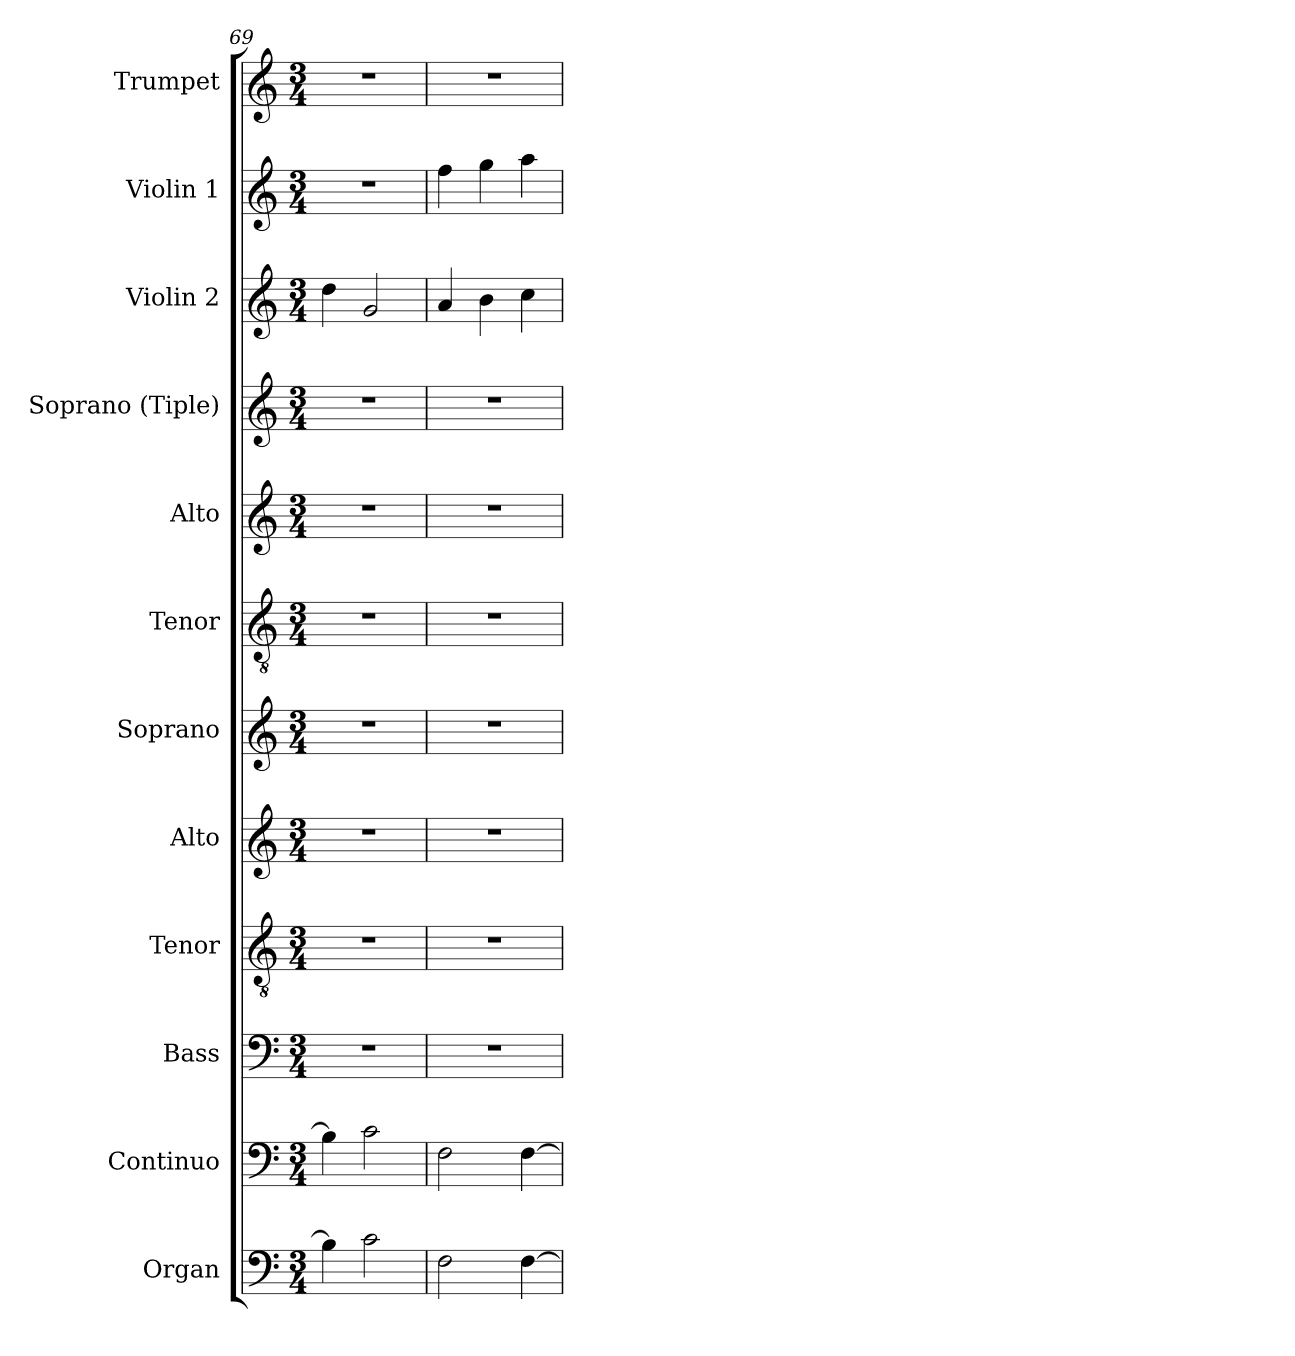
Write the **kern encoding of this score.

**kern	**kern	**kern	**kern	**kern	**kern	**kern	**kern	**kern	**kern	**kern	**kern
*part12	*part11	*part10	*part9	*part8	*part7	*part6	*part5	*part4	*part3	*part2	*part1
*staff12	*staff11	*staff10	*staff9	*staff8	*staff7	*staff6	*staff5	*staff4	*staff3	*staff2	*staff1
*I"Organ	*I"Continuo	*I"Bass	*I"Tenor	*I"Alto	*I"Soprano	*I"Tenor	*I"Alto	*I"Soprano (Tiple)	*I"Violin 2	*I"Violin 1	*I"Trumpet
*I'Org.	*I'Cont.	*I'B.	*I'T.	*I'A.	*I'S.	*I'T.	*I'A.	*I'S.	*I'Vln. 2	*I'Vln. 1	*I'Tpt.
*clefF4	*clefF4	*clefF4	*clefGv2	*clefG2	*clefG2	*clefGv2	*clefG2	*clefG2	*clefG2	*clefG2	*clefG2
*	*	*	*ITrd7c12	*	*	*ITrd7c12	*	*	*	*	*
*k[]	*k[]	*k[]	*k[]	*k[]	*k[]	*k[]	*k[]	*k[]	*k[]	*k[]	*k[]
*C:	*C:	*C:	*C:	*C:	*C:	*C:	*C:	*C:	*C:	*C:	*C:
*M3/4	*M3/4	*M3/4	*M3/4	*M3/4	*M3/4	*M3/4	*M3/4	*M3/4	*M3/4	*M3/4	*M3/4
=69	=69	=69	=69	=69	=69	=69	=69	=69	=69	=69	=69
!	!	!LO:N:vis=1	!LO:N:vis=1	!LO:N:vis=1	!LO:N:vis=1	!LO:N:vis=1	!LO:N:vis=1	!LO:N:vis=1	!	!LO:N:vis=1	!LO:N:vis=1
4Bi\]	4Bi\]	2.r	2.r	2.r	2.r	2.r	2.r	2.r	4ddi\	2.r	2.r
2ci\	2ci\	.	.	.	.	.	.	.	2gi/	.	.
=70	=70	=70	=70	=70	=70	=70	=70	=70	=70	=70	=70
!	!	!LO:N:vis=1	!LO:N:vis=1	!LO:N:vis=1	!LO:N:vis=1	!LO:N:vis=1	!LO:N:vis=1	!LO:N:vis=1	!	!	!LO:N:vis=1
2Fi\	2Fi\	2.r	2.r	2.r	2.r	2.r	2.r	2.r	4ai/	4ffi\	2.r
.	.	.	.	.	.	.	.	.	4bi\	4ggi\	.
[4Fi\	[4Fi\	.	.	.	.	.	.	.	4cci\	4aai\	.
=	=	=	=	=	=	=	=	=	=	=	=
*-	*-	*-	*-	*-	*-	*-	*-	*-	*-	*-	*-
